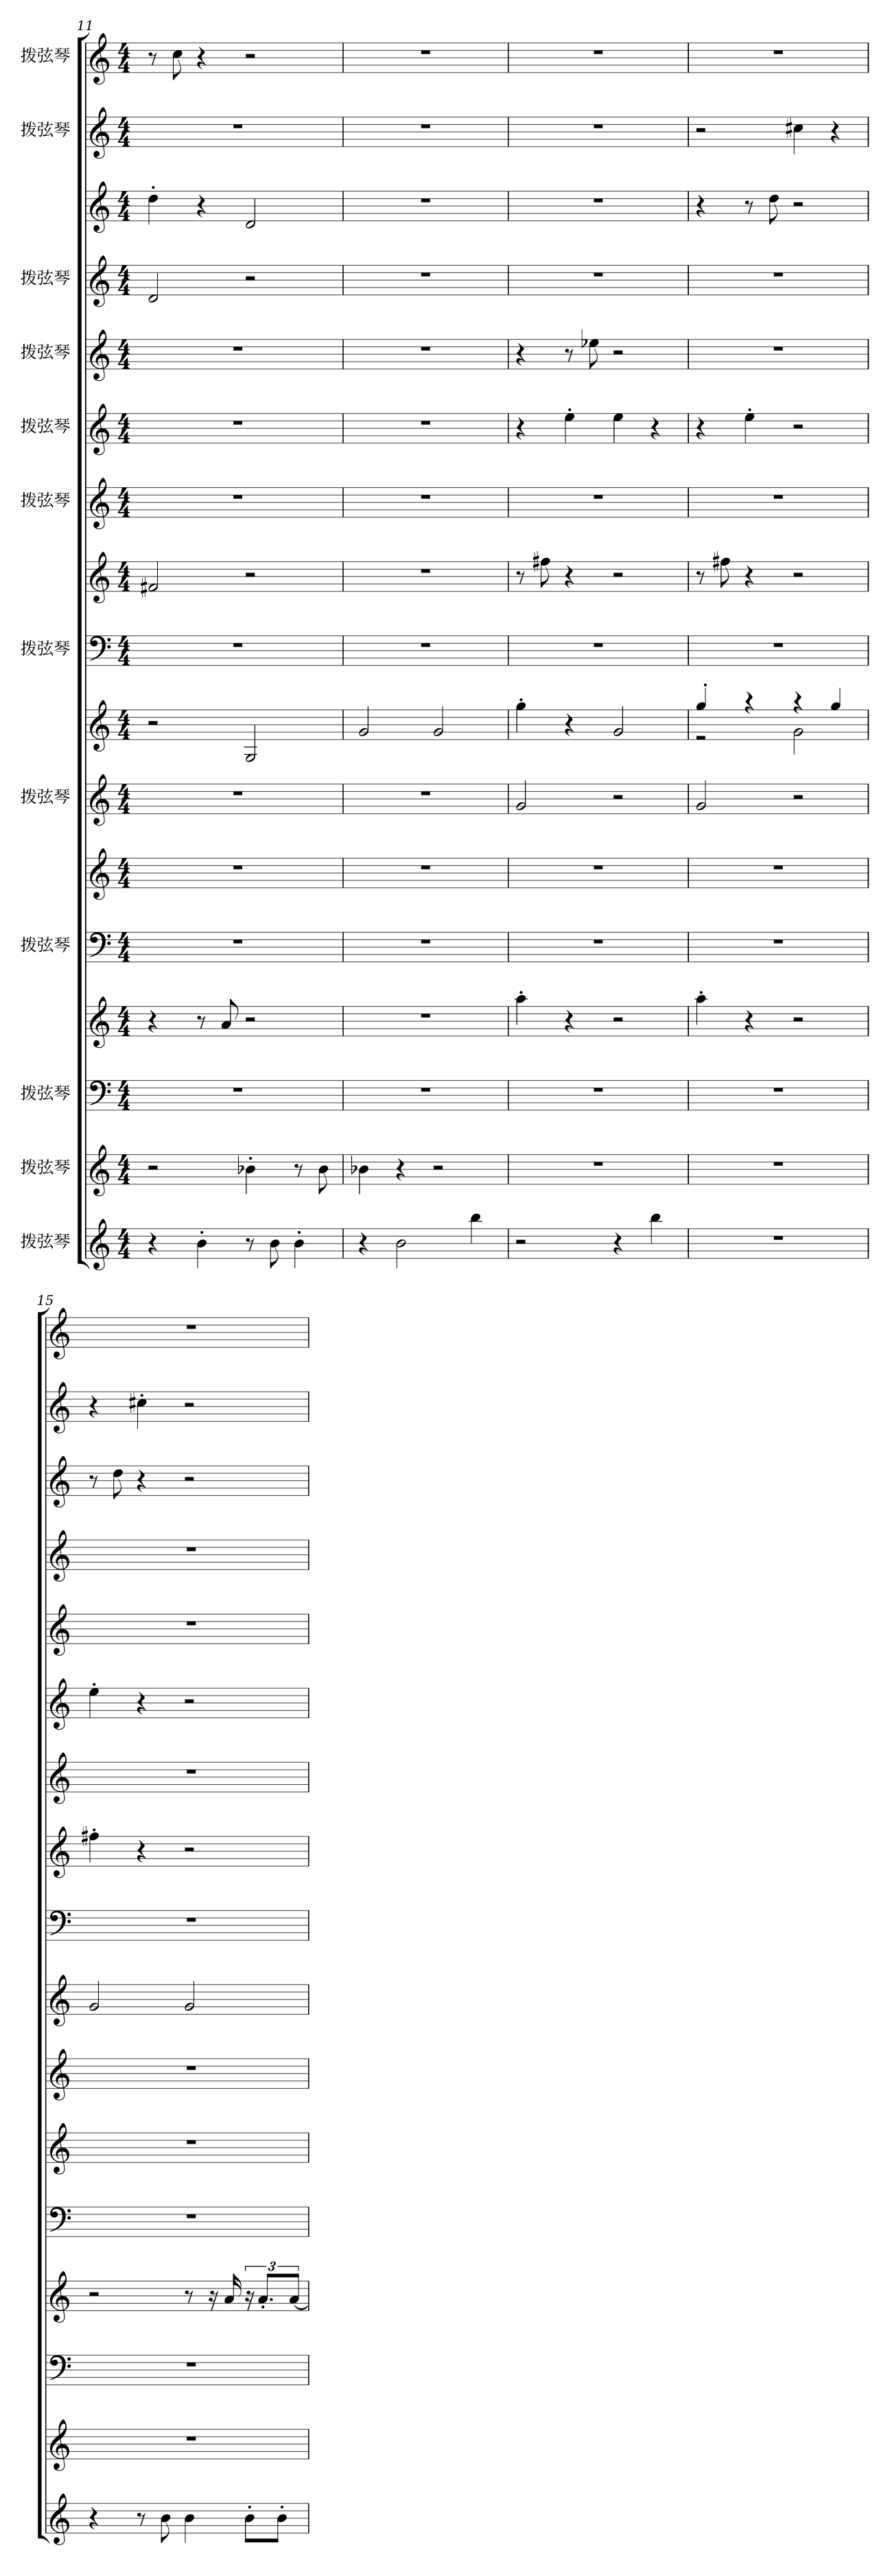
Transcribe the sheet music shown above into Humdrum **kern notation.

**kern	**kern	**kern	**kern	**kern	**kern	**kern	**kern	**kern	**kern	**kern	**kern	**kern	**kern	**kern	**kern	**kern
*part12	*part11	*part10	*part10	*part9	*part9	*part8	*part8	*part7	*part7	*part6	*part5	*part4	*part3	*part3	*part2	*part1
*staff17	*staff16	*staff15	*staff14	*staff13	*staff12	*staff11	*staff10	*staff9	*staff8	*staff7	*staff6	*staff5	*staff4	*staff3	*staff2	*staff1
*I"拨弦琴	*I"拨弦琴	*I"拨弦琴	*	*I"拨弦琴	*	*I"拨弦琴	*	*I"拨弦琴	*	*I"拨弦琴	*I"拨弦琴	*I"拨弦琴	*I"拨弦琴	*	*I"拨弦琴	*I"拨弦琴
*clefG2	*clefG2	*clefF4	*clefG2	*clefF4	*clefG2	*clefG2	*clefG2	*clefF4	*clefG2	*clefG2	*clefG2	*clefG2	*clefG2	*clefG2	*clefG2	*clefG2
*k[]	*k[]	*k[]	*k[]	*k[]	*k[]	*k[]	*k[]	*k[]	*k[]	*k[]	*k[]	*k[]	*k[]	*k[]	*k[]	*k[]
*M4/4	*M4/4	*M4/4	*M4/4	*M4/4	*M4/4	*M4/4	*M4/4	*M4/4	*M4/4	*M4/4	*M4/4	*M4/4	*M4/4	*M4/4	*M4/4	*M4/4
=11	=11	=11	=11	=11	=11	=11	=11	=11	=11	=11	=11	=11	=11	=11	=11	=11
4r	2r	1r	4r	1r	1r	1r	2r	1r	2f#X/	1r	1r	1r	2d/	4dd'\	1r	8r
.	.	.	.	.	.	.	.	.	.	.	.	.	.	.	.	8cc\
4b'\	.	.	8r	.	.	.	.	.	.	.	.	.	.	4r	.	4r
.	.	.	8a/	.	.	.	.	.	.	.	.	.	.	.	.	.
8r	4b-X'\	.	2r	.	.	.	2G/	.	2r	.	.	.	2r	2d/	.	2r
8b\	.	.	.	.	.	.	.	.	.	.	.	.	.	.	.	.
4b'\	8r	.	.	.	.	.	.	.	.	.	.	.	.	.	.	.
.	8b-\	.	.	.	.	.	.	.	.	.	.	.	.	.	.	.
=12	=12	=12	=12	=12	=12	=12	=12	=12	=12	=12	=12	=12	=12	=12	=12	=12
4r	4b-X\	1r	1r	1r	1r	1r	2g/	1r	1r	1r	1r	1r	1r	1r	1r	1r
2b\	4r	.	.	.	.	.	.	.	.	.	.	.	.	.	.	.
.	2r	.	.	.	.	.	2g/	.	.	.	.	.	.	.	.	.
4bb\	.	.	.	.	.	.	.	.	.	.	.	.	.	.	.	.
!!LO:PB:g=z
=13	=13	=13	=13	=13	=13	=13	=13	=13	=13	=13	=13	=13	=13	=13	=13	=13
2r	1r	1r	4aa'\	1r	1r	2g/	4gg'\	1r	8r	1r	4r	4r	1r	1r	1r	1r
.	.	.	.	.	.	.	.	.	8ff#X\	.	.	.	.	.	.	.
.	.	.	4r	.	.	.	4r	.	4r	.	4ee'\	8r	.	.	.	.
.	.	.	.	.	.	.	.	.	.	.	.	8ee-X\	.	.	.	.
4r	.	.	2r	.	.	2r	2g/	.	2r	.	4ee\	2r	.	.	.	.
4bb\	.	.	.	.	.	.	.	.	.	.	4r	.	.	.	.	.
=14	=14	=14	=14	=14	=14	=14	=14	=14	=14	=14	=14	=14	=14	=14	=14	=14
*	*	*	*	*	*	*	*^	*	*	*	*	*	*	*	*	*
1r	1r	1r	4aa'\	1r	1r	2g/	4gg'/	2r	1r	8r	1r	4r	1r	1r	4r	2r	1r
.	.	.	.	.	.	.	.	.	.	8ff#X\	.	.	.	.	.	.	.
.	.	.	4r	.	.	.	4r	.	.	4r	.	4ee'\	.	.	8r	.	.
.	.	.	.	.	.	.	.	.	.	.	.	.	.	.	8dd\	.	.
.	.	.	2r	.	.	2r	4r	2g\	.	2r	.	2r	.	.	2r	4cc#X\	.
.	.	.	.	.	.	.	4gg/	.	.	.	.	.	.	.	.	4r	.
*	*	*	*	*	*	*	*v	*v	*	*	*	*	*	*	*	*	*
=15	=15	=15	=15	=15	=15	=15	=15	=15	=15	=15	=15	=15	=15	=15	=15	=15
4r	1r	1r	2r	1r	1r	1r	2g/	1r	4ff#X'\	1r	4ee'\	1r	1r	8r	4r	1r
.	.	.	.	.	.	.	.	.	.	.	.	.	.	8dd\	.	.
8r	.	.	.	.	.	.	.	.	4r	.	4r	.	.	4r	4cc#X'\	.
8b\	.	.	.	.	.	.	.	.	.	.	.	.	.	.	.	.
4b\	.	.	8r	.	.	.	2g/	.	2r	.	2r	.	.	2r	2r	.
.	.	.	16r	.	.	.	.	.	.	.	.	.	.	.	.	.
.	.	.	16a/	.	.	.	.	.	.	.	.	.	.	.	.	.
8b'\L	.	.	24r	.	.	.	.	.	.	.	.	.	.	.	.	.
.	.	.	12.a'/L	.	.	.	.	.	.	.	.	.	.	.	.	.
8b'\J	.	.	.	.	.	.	.	.	.	.	.	.	.	.	.	.
.	.	.	[12a/J	.	.	.	.	.	.	.	.	.	.	.	.	.
=	=	=	=	=	=	=	=	=	=	=	=	=	=	=	=	=
*-	*-	*-	*-	*-	*-	*-	*-	*-	*-	*-	*-	*-	*-	*-	*-	*-
